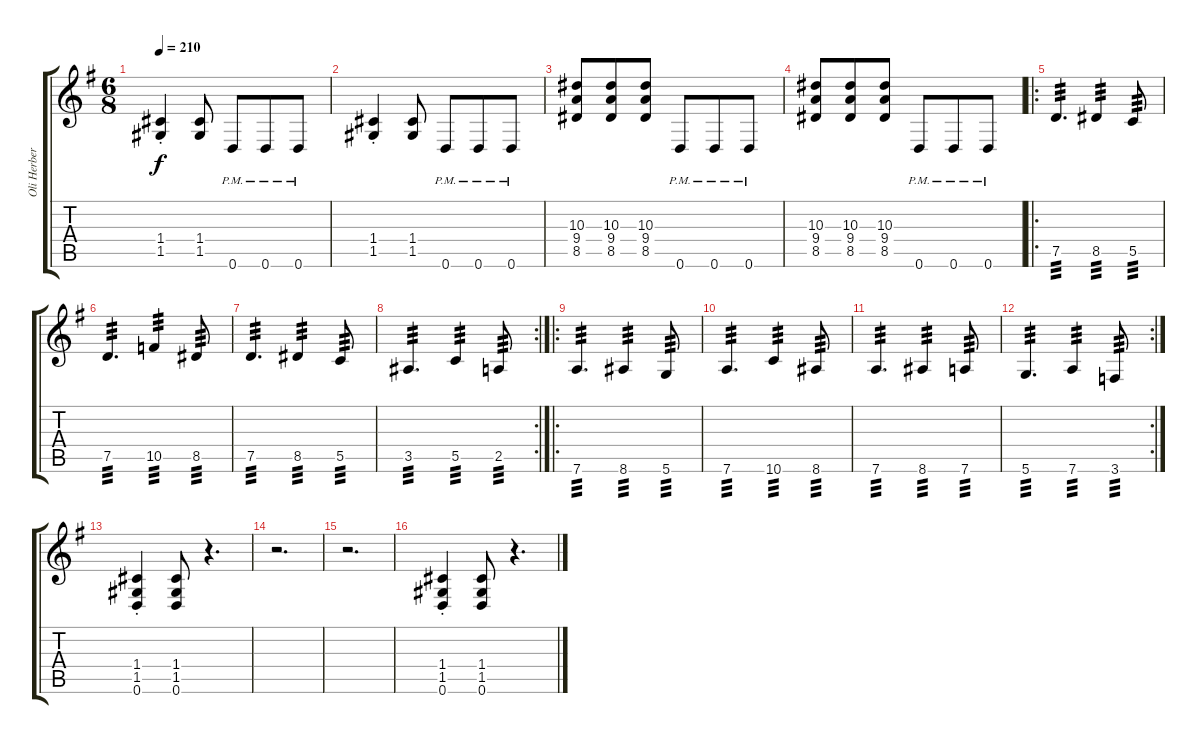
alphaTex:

\track ("Oli Herbert" "Oli Herber") {instrument distortionguitar}
\staff {score tabs}
\tuning (D4 A3 F3 C3 G2 D2) {hide}
\ts (6 8)
\tempo 210
\clef g2
\ks g
(1.4{st} 1.5{st}).4{dy f instrument distortionguitar} (1.4 1.5).8 0.6{pm}.8 0.6{pm}.8 0.6{pm}.8 |
(1.4{st} 1.5{st}).4 (1.4 1.5).8 0.6{pm}.8 0.6{pm}.8 0.6{pm}.8 |
(10.3 9.4 8.5).8 (10.3 9.4 8.5).8 (10.3 9.4 8.5).8 0.6{pm}.8 0.6{pm}.8 0.6{pm}.8 |
(10.3 9.4 8.5).8 (10.3 9.4 8.5).8 (10.3 9.4 8.5).8 0.6{pm}.8 0.6{pm}.8 0.6{pm}.8 |
\ro
7.5.4{d tp 3} 8.5.4{tp 3} 5.5.8{tp 3} |
7.5.4{d tp 3} 10.5.4{tp 3} 8.5.8{tp 3} |
7.5.4{d tp 3} 8.5.4{tp 3} 5.5.8{tp 3} |
\rc 2
3.5.4{d tp 3} 5.5.4{tp 3} 2.5.8{tp 3} |
\ro
7.6.4{d tp 3} 8.6.4{tp 3} 5.6.8{tp 3} |
7.6.4{d tp 3} 10.6.4{tp 3} 8.6.8{tp 3} |
7.6.4{d tp 3} 8.6.4{tp 3} 7.6.8{tp 3} |
\rc 2
5.6.4{d tp 3} 7.6.4{tp 3} 3.6.8{tp 3} |
(1.4{st} 1.5{st} 0.6{st}).4 (1.4 1.5 0.6).8 r.4{d} |
r.2{d} |
r.2{d} |
(1.4{st} 1.5{st} 0.6{st}).4 (1.4 1.5 0.6).8 r.4{d}
